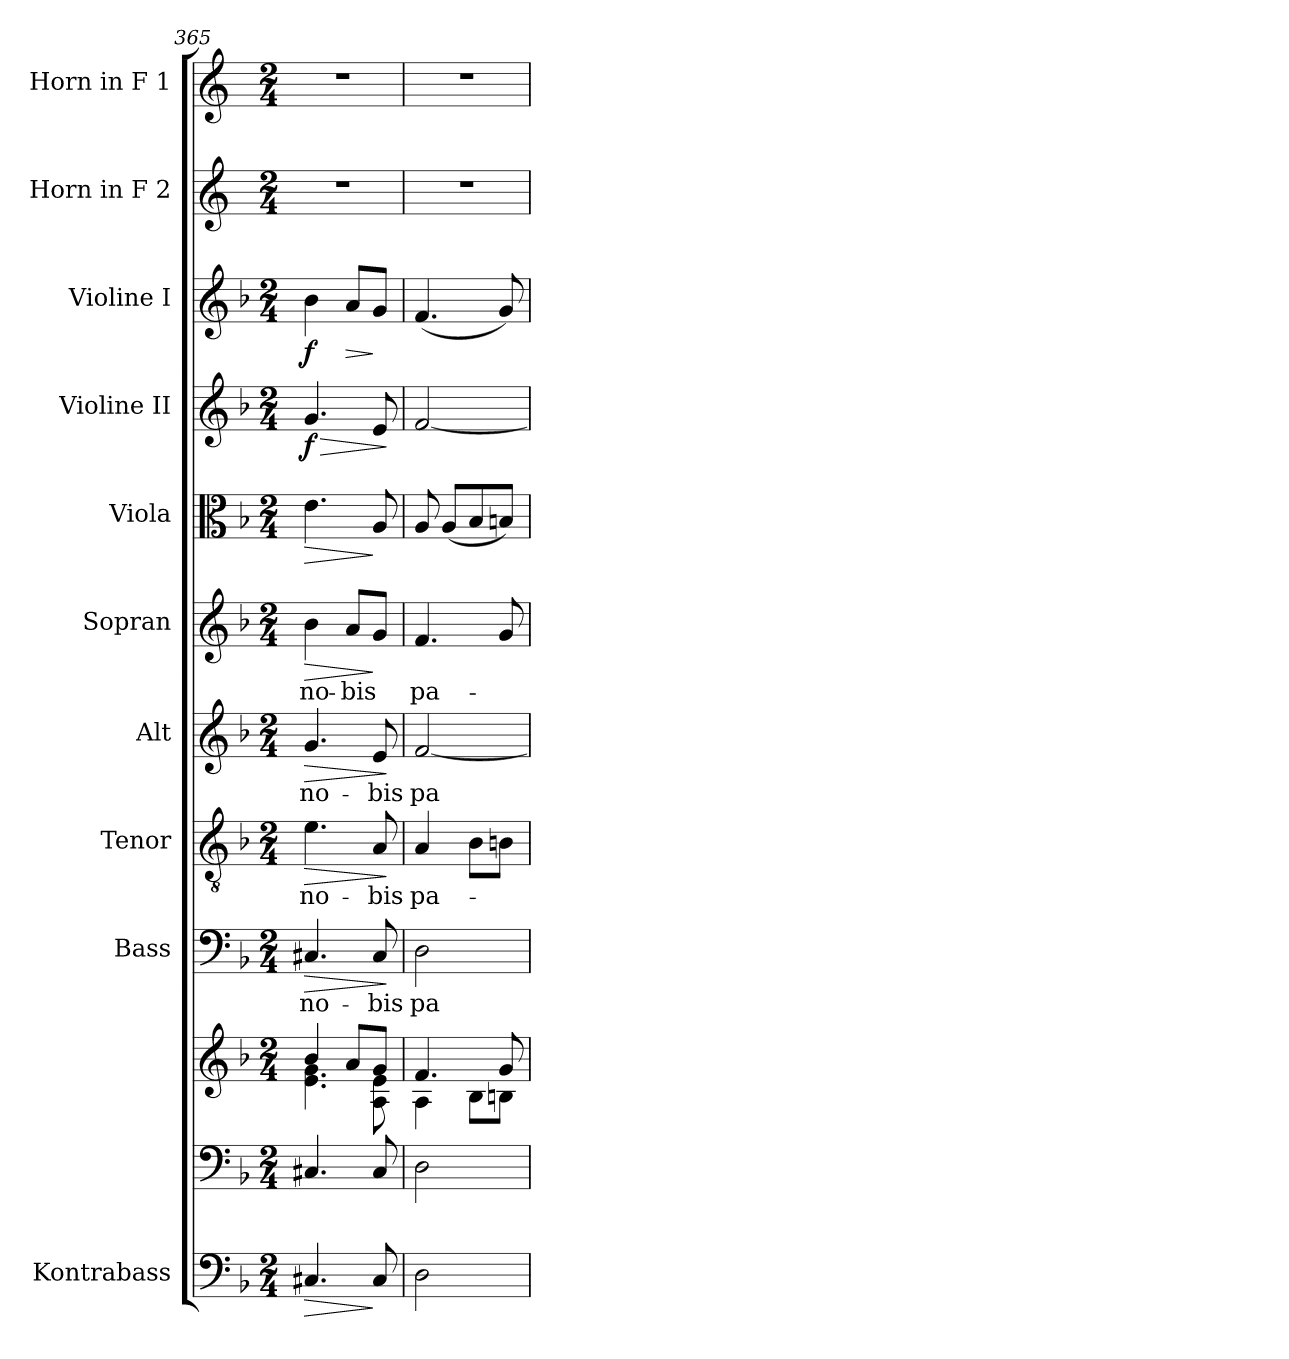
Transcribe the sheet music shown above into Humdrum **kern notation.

**kern	**dynam	**kern	**kern	**kern	**text	**dynam	**kern	**text	**dynam	**kern	**text	**dynam	**kern	**text	**dynam	**kern	**dynam	**kern	**dynam	**kern	**dynam	**kern	**kern
*part11	*part11	*part10	*part10	*part9	*part9	*part9	*part8	*part8	*part8	*part7	*part7	*part7	*part6	*part6	*part6	*part5	*part5	*part4	*part4	*part3	*part3	*part2	*part1
*staff12	*staff12	*staff11	*staff10	*staff9	*staff9	*staff9	*staff8	*staff8	*staff8	*staff7	*staff7	*staff7	*staff6	*staff6	*staff6	*staff5	*staff5	*staff4	*staff4	*staff3	*staff3	*staff2	*staff1
*I"Kontrabass	*	*	*	*I"Bass	*	*	*I"Tenor	*	*	*I"Alt	*	*	*I"Sopran	*	*	*I"Viola	*	*I"Violine II	*	*I"Violine I	*	*I"Horn in F 2	*I"Horn in F 1
*I'Kb.	*	*	*	*I'B	*	*	*I'T	*	*	*I'A	*	*	*I'S	*	*	*I'Vla.	*	*I'Vl. II	*	*I'Vl. I	*	*I'Hrn. 2	*I'Hrn. 1
*clefF4	*	*clefF4	*clefG2	*clefF4	*	*	*clefGv2	*	*	*clefG2	*	*	*clefG2	*	*	*clefC3	*	*clefG2	*	*clefG2	*	*clefG2	*clefG2
*ITrd7c12	*	*	*	*	*	*	*	*	*	*	*	*	*	*	*	*	*	*	*	*	*	*ITrd4c7	*ITrd4c7
*k[b-]	*	*k[b-]	*k[b-]	*k[b-]	*	*	*k[b-]	*	*	*k[b-]	*	*	*k[b-]	*	*	*k[b-]	*	*k[b-]	*	*k[b-]	*	*k[b-]	*k[b-]
*F:	*	*F:	*F:	*F:	*	*	*F:	*	*	*F:	*	*	*F:	*	*	*F:	*	*F:	*	*F:	*	*F:	*F:
*M2/4	*	*M2/4	*M2/4	*M2/4	*	*	*M2/4	*	*	*M2/4	*	*	*M2/4	*	*	*M2/4	*	*M2/4	*	*M2/4	*	*M2/4	*M2/4
=365	=365	=365	=365	=365	=365	=365	=365	=365	=365	=365	=365	=365	=365	=365	=365	=365	=365	=365	=365	=365	=365	=365	=365
!	!LO:HP:b	!	!	!	!LO:LY:b	!LO:HP:b	!	!LO:LY:b	!LO:HP:b	!	!LO:LY:b	!LO:HP:b	!	!LO:LY:b	!LO:HP:b	!	!LO:HP:b	!	!LO:HP:b	!	!	!	!
*	*	*	*^	*	*	*	*	*	*	*	*	*	*	*	*	*	*	*	*	*	*	*	*
!	!	!	!	!	!	!	!	!	!	!	!	!	!	!	!	!	!	!	!	!LO:DY:n=1:b	!	!LO:DY:b	!	!
4.CC#X/	>	4.C#X/	4b-/	4.e\ 4.g\	4.C#X/	no-	>	4.e\	no-	>	4.g/	no-	>	4b-\	no-	>	4.e\	>	4.g/	> f	4b-\	f	2r	2r
!	!	!	!	!	!	!	!	!	!	!	!	!	!	!	!LO:LY:b	!	!	!	!	!	!	!LO:HP:b	!	!
.	.	.	8a/L	.	.	.	.	.	.	.	.	.	.	8a/L	-bis	.	.	.	.	.	8a/L	>	.	.
!	!	!	!	!	!	!LO:LY:b	!	!	!LO:LY:b	!	!	!LO:LY:b	!	!	!	!	!	!	!	!	!	!	!	!
8CC#/	]	8C#/	8g/J	8A\ 8e\	8C#/	-bis	.	8A/	-bis	.	8e/	-bis	.	8g/J	.	]	8A/	]	8e/	.	8g/J	]	.	.
*	*	*	*v	*v	*	*	*	*	*	*	*	*	*	*	*	*	*	*	*	*	*	*	*	*
.	.	.	.	.	.	]	.	.	]	.	.	]	.	.	.	.	.	.	]	.	.	.	.
=366	=366	=366	=366	=366	=366	=366	=366	=366	=366	=366	=366	=366	=366	=366	=366	=366	=366	=366	=366	=366	=366	=366	=366
*	*	*	*^	*	*	*	*	*	*	*	*	*	*	*	*	*	*	*	*	*	*	*	*
!	!	!	!	!	!	!LO:LY:b	!	!	!LO:LY:b	!	!	!LO:LY:b	!	!	!LO:LY:b	!	!	!	!	!	!	!	!	!
2DD\	.	2D\	4.f/	4A\	2D\	pa-	.	4A/	pa-	.	[2f/	pa-	.	4.f/	pa-	.	8A/	.	[2f/	.	(<4.f/	.	2r	2r
.	.	.	.	.	.	.	.	.	.	.	.	.	.	.	.	.	(<8A/L	.	.	.	.	.	.	.
.	.	.	.	8B-\L	.	.	.	8B-\L	.	.	.	.	.	.	.	.	8B-/	.	.	.	.	.	.	.
.	.	.	8g/	8Bn\J	.	.	.	8Bn\J	.	.	.	.	.	8g/	.	.	8Bn/J)	.	.	.	8g/)	.	.	.
*	*	*	*v	*v	*	*	*	*	*	*	*	*	*	*	*	*	*	*	*	*	*	*	*	*
=	=	=	=	=	=	=	=	=	=	=	=	=	=	=	=	=	=	=	=	=	=	=	=
*-	*-	*-	*-	*-	*-	*-	*-	*-	*-	*-	*-	*-	*-	*-	*-	*-	*-	*-	*-	*-	*-	*-	*-
